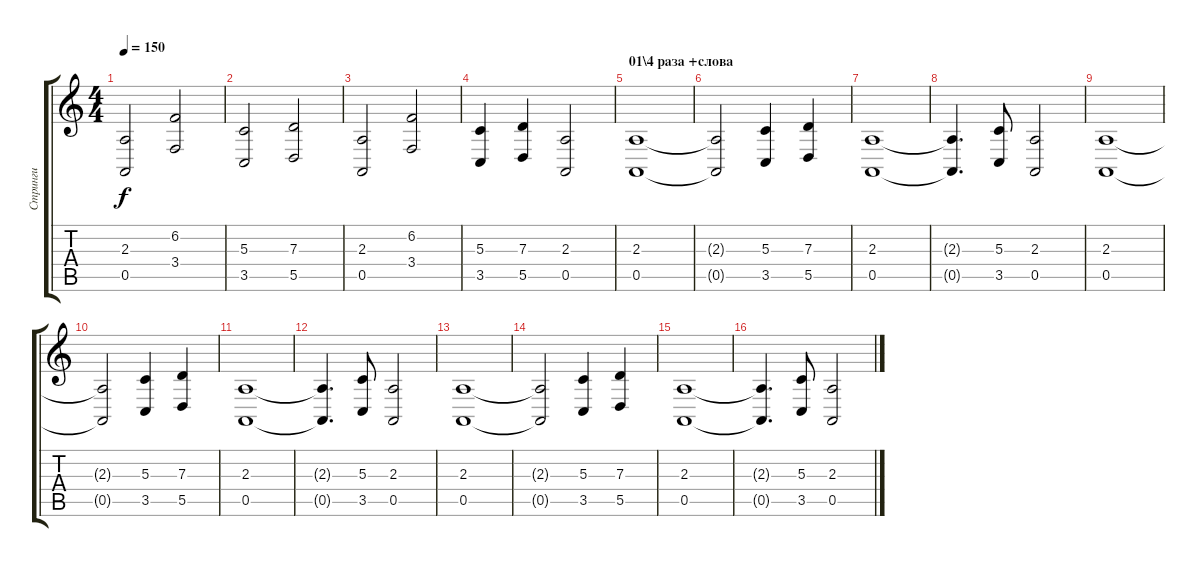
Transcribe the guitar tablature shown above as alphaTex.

\track ("Стринги" "Стринги") {instrument choiraahs}
\staff {score tabs}
\tuning (E4 B3 G3 D3 A2 E2) {hide}
\ts (4 4)
\tempo 150
\clef g2
\ks c
(2.3 0.5).2{dy f} (6.2 3.4).2 |
(5.3 3.5).2 (7.3 5.5).2 |
(2.3 0.5).2 (6.2 3.4).2 |
(5.3 3.5).4 (7.3 5.5).4 (2.3 0.5).2 |
\section ("" "01\\4 раза +слова")
(2.3 0.5).1 |
(2.3{t} 0.5{t}).2 (5.3 3.5).4 (7.3 5.5).4 |
(2.3 0.5).1 |
(2.3{t} 0.5{t}).4{d} (5.3 3.5).8 (2.3 0.5).2 |
(2.3 0.5).1 |
(2.3{t} 0.5{t}).2 (5.3 3.5).4 (7.3 5.5).4 |
(2.3 0.5).1 |
(2.3{t} 0.5{t}).4{d} (5.3 3.5).8 (2.3 0.5).2 |
(2.3 0.5).1 |
(2.3{t} 0.5{t}).2 (5.3 3.5).4 (7.3 5.5).4 |
(2.3 0.5).1 |
(2.3{t} 0.5{t}).4{d} (5.3 3.5).8 (2.3 0.5).2
